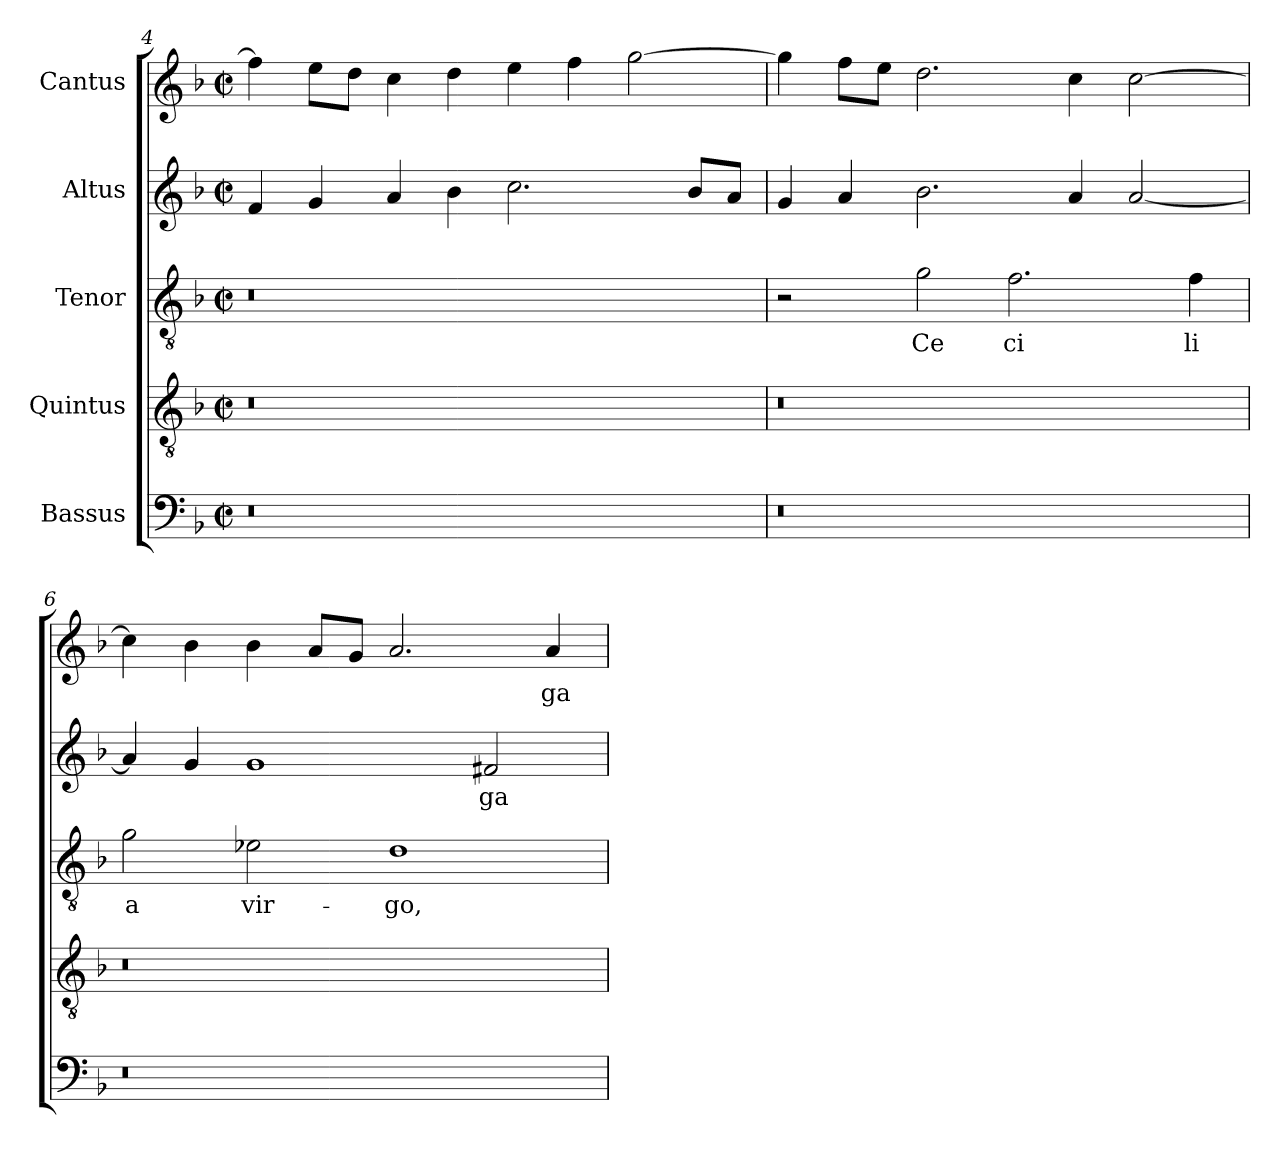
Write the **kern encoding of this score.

**kern	**kern	**kern	**text	**kern	**text	**kern	**text
*part5	*part4	*part3	*part3	*part2	*part2	*part1	*part1
*staff5	*staff4	*staff3	*staff3	*staff2	*staff2	*staff1	*staff1
*I"Bassus	*I"Quintus	*I"Tenor	*	*I"Altus	*	*I"Cantus	*
*clefF4	*clefGv2	*clefGv2	*	*clefG2	*	*clefG2	*
*k[b-]	*k[b-]	*k[b-]	*	*k[b-]	*	*k[b-]	*
*F:	*F:	*F:	*	*F:	*	*F:	*
*M2/2	*M2/2	*M2/2	*	*M2/2	*	*M2/2	*
*met(c|)	*met(c|)	*met(c|)	*	*met(c|)	*	*met(c|)	*
=4	=4	=4	=4	=4	=4	=4	=4
0r	0r	0r	.	4f/	.	4ff\]	.
.	.	.	.	4g/	.	8ee\L	.
.	.	.	.	.	.	8dd\J	.
.	.	.	.	4a/	.	4cc\	.
.	.	.	.	4b-\	.	4dd\	.
.	.	.	.	2.cc\	.	4ee\	.
.	.	.	.	.	.	4ff\	.
.	.	.	.	.	.	[>2gg\	.
.	.	.	.	8b-/L	.	.	.
.	.	.	.	8a/J	.	.	.
=5	=5	=5	=5	=5	=5	=5	=5
0r	0r	2r	.	4g/	.	4gg\]	.
.	.	.	.	4a/	.	8ff\L	.
.	.	.	.	.	.	8ee\J	.
!	!	!	!LO:LY:b:cj	!	!	!	!
.	.	2g\	Ce	2.b-\	.	2.dd\	.
!	!	!	!LO:LY:b:cj	!	!	!	!
.	.	2.f\	ci	.	.	.	.
.	.	.	.	4a/	.	4cc\	.
.	.	.	.	[>2a/	.	[<2cc\	.
!	!	!	!LO:LY:b:cj	!	!	!	!
.	.	4f\	li	.	.	.	.
!!LO:LB:g=z
=6	=6	=6	=6	=6	=6	=6	=6
!	!	!	!LO:LY:b:cj	!	!	!	!
0r	0r	2g\	a	4a/]	.	4cc\]	.
.	.	.	.	4g/	.	4b-\	.
!	!	!	!LO:LY:b:cj	!	!	!	!
.	.	2e-X\	vir-	1g	.	4b-\	.
.	.	.	.	.	.	8a/L	.
.	.	.	.	.	.	8g/J	.
!	!	!	!LO:LY:b:cj	!	!	!	!
.	.	1d	-go,	.	.	2.a/	.
!	!	!	!	!	!LO:LY:b:cj	!	!
.	.	.	.	2f#/	-ga	.	.
!	!	!	!	!	!	!	!LO:LY:b:cj
.	.	.	.	.	.	4a/	ga
=	=	=	=	=	=	=	=
*-	*-	*-	*-	*-	*-	*-	*-
